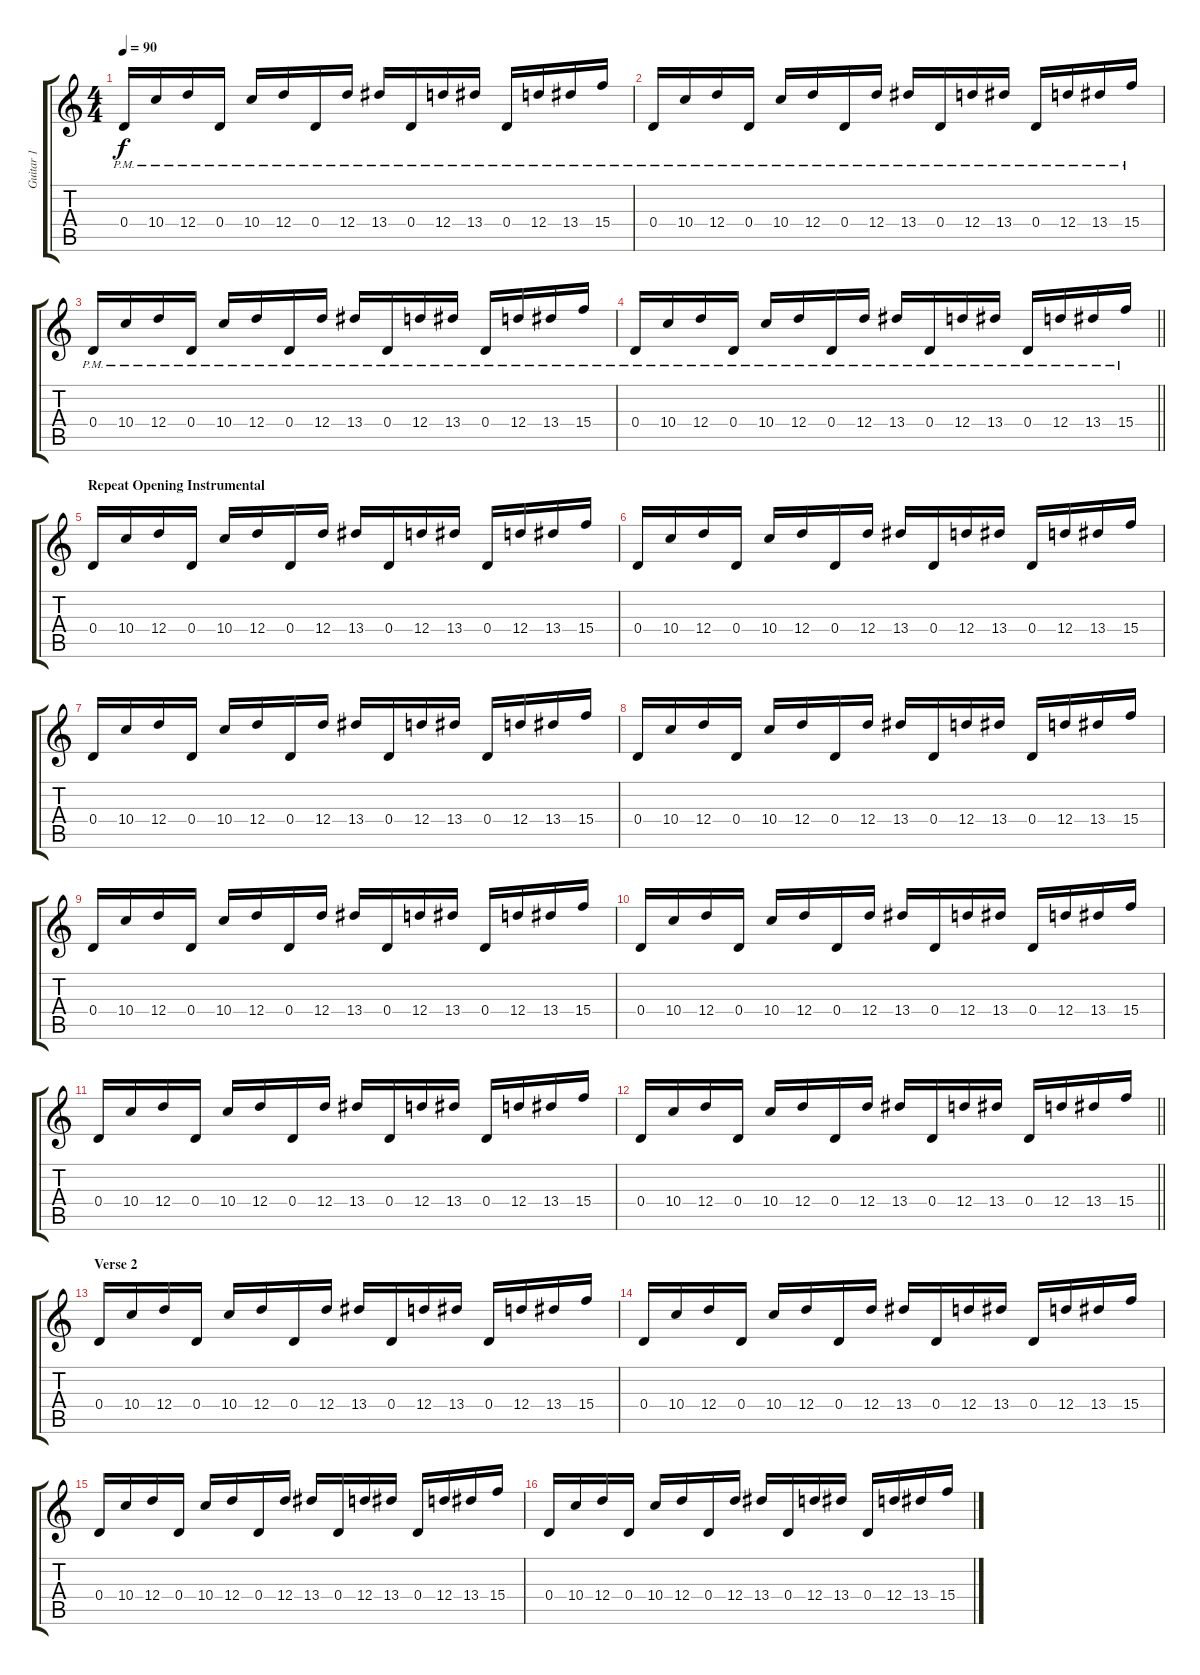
\track ("Guitar 1" "Guitar 1") {instrument distortionguitar}
\staff {score tabs}
\tuning (E4 B3 G3 D3 A2 E2) {hide}
\ts (4 4)
\tempo 90
\clef g2
\ks c
0.4{pm}.16{dy f} 10.4{pm}.16 12.4{pm}.16 0.4{pm}.16 10.4{pm}.16 12.4{pm}.16 0.4{pm}.16 12.4{pm}.16 13.4{pm}.16 0.4{pm}.16 12.4{pm}.16 13.4{pm}.16 0.4{pm}.16 12.4{pm}.16 13.4{pm}.16 15.4{pm}.16 |
0.4{pm}.16 10.4{pm}.16 12.4{pm}.16 0.4{pm}.16 10.4{pm}.16 12.4{pm}.16 0.4{pm}.16 12.4{pm}.16 13.4{pm}.16 0.4{pm}.16 12.4{pm}.16 13.4{pm}.16 0.4{pm}.16 12.4{pm}.16 13.4{pm}.16 15.4{pm}.16 |
0.4{pm}.16 10.4{pm}.16 12.4{pm}.16 0.4{pm}.16 10.4{pm}.16 12.4{pm}.16 0.4{pm}.16 12.4{pm}.16 13.4{pm}.16 0.4{pm}.16 12.4{pm}.16 13.4{pm}.16 0.4{pm}.16 12.4{pm}.16 13.4{pm}.16 15.4{pm}.16 |
\barLineRight lightlight
0.4{pm}.16 10.4{pm}.16 12.4{pm}.16 0.4{pm}.16 10.4{pm}.16 12.4{pm}.16 0.4{pm}.16 12.4{pm}.16 13.4{pm}.16 0.4{pm}.16 12.4{pm}.16 13.4{pm}.16 0.4{pm}.16 12.4{pm}.16 13.4{pm}.16 15.4{pm}.16 |
\section ("" "Repeat Opening Instrumental")
0.4.16 10.4.16 12.4.16 0.4.16 10.4.16 12.4.16 0.4.16 12.4.16 13.4.16 0.4.16 12.4.16 13.4.16 0.4.16 12.4.16 13.4.16 15.4.16 |
0.4.16 10.4.16 12.4.16 0.4.16 10.4.16 12.4.16 0.4.16 12.4.16 13.4.16 0.4.16 12.4.16 13.4.16 0.4.16 12.4.16 13.4.16 15.4.16 |
0.4.16 10.4.16 12.4.16 0.4.16 10.4.16 12.4.16 0.4.16 12.4.16 13.4.16 0.4.16 12.4.16 13.4.16 0.4.16 12.4.16 13.4.16 15.4.16 |
0.4.16 10.4.16 12.4.16 0.4.16 10.4.16 12.4.16 0.4.16 12.4.16 13.4.16 0.4.16 12.4.16 13.4.16 0.4.16 12.4.16 13.4.16 15.4.16 |
0.4.16 10.4.16 12.4.16 0.4.16 10.4.16 12.4.16 0.4.16 12.4.16 13.4.16 0.4.16 12.4.16 13.4.16 0.4.16 12.4.16 13.4.16 15.4.16 |
0.4.16 10.4.16 12.4.16 0.4.16 10.4.16 12.4.16 0.4.16 12.4.16 13.4.16 0.4.16 12.4.16 13.4.16 0.4.16 12.4.16 13.4.16 15.4.16 |
0.4.16 10.4.16 12.4.16 0.4.16 10.4.16 12.4.16 0.4.16 12.4.16 13.4.16 0.4.16 12.4.16 13.4.16 0.4.16 12.4.16 13.4.16 15.4.16 |
\barLineRight lightlight
0.4.16 10.4.16 12.4.16 0.4.16 10.4.16 12.4.16 0.4.16 12.4.16 13.4.16 0.4.16 12.4.16 13.4.16 0.4.16 12.4.16 13.4.16 15.4.16 |
\section ("" "Verse 2")
0.4.16 10.4.16 12.4.16 0.4.16 10.4.16 12.4.16 0.4.16 12.4.16 13.4.16 0.4.16 12.4.16 13.4.16 0.4.16 12.4.16 13.4.16 15.4.16 |
0.4.16 10.4.16 12.4.16 0.4.16 10.4.16 12.4.16 0.4.16 12.4.16 13.4.16 0.4.16 12.4.16 13.4.16 0.4.16 12.4.16 13.4.16 15.4.16 |
0.4.16 10.4.16 12.4.16 0.4.16 10.4.16 12.4.16 0.4.16 12.4.16 13.4.16 0.4.16 12.4.16 13.4.16 0.4.16 12.4.16 13.4.16 15.4.16 |
0.4.16 10.4.16 12.4.16 0.4.16 10.4.16 12.4.16 0.4.16 12.4.16 13.4.16 0.4.16 12.4.16 13.4.16 0.4.16 12.4.16 13.4.16 15.4.16
